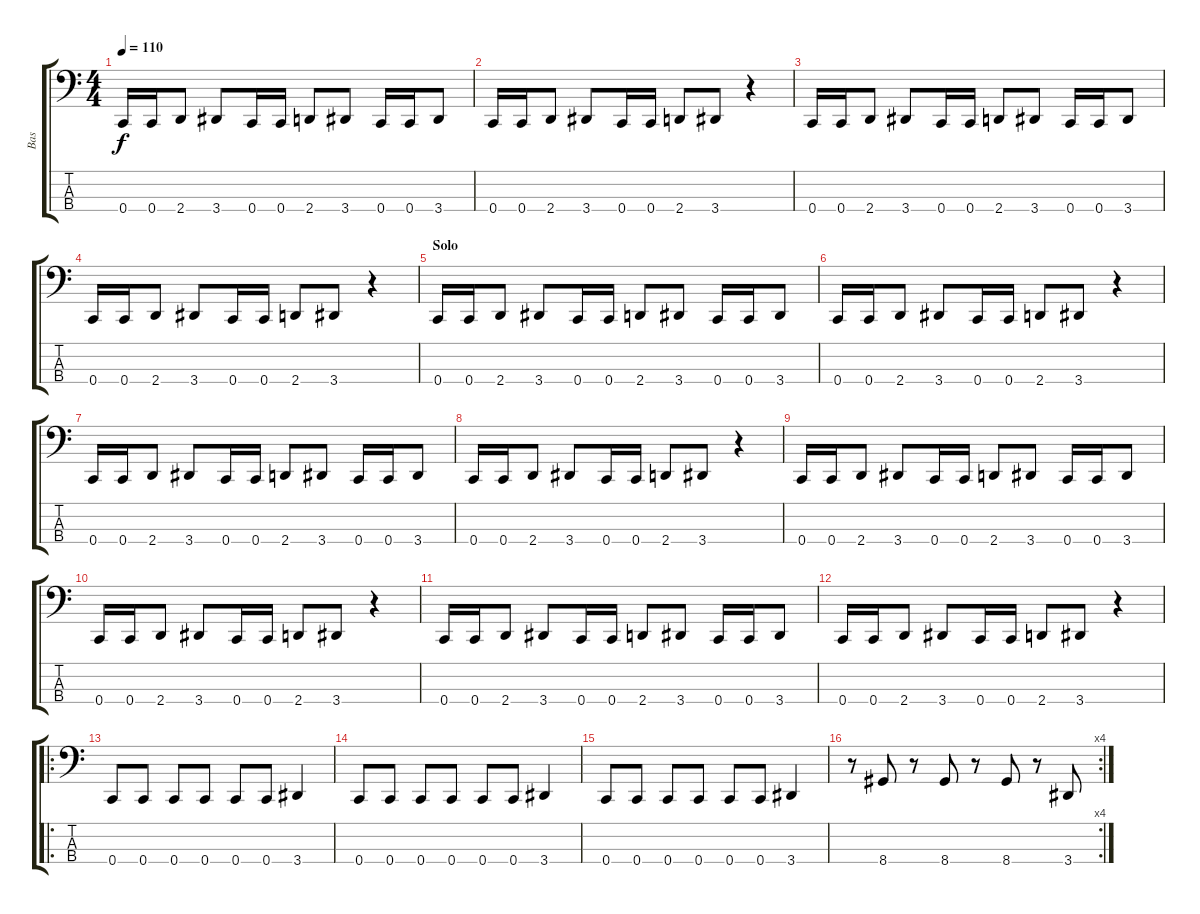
\track ("Bas" "Bas") {instrument electricbasspick}
\staff {score tabs}
\tuning (F2 C2 G1 C1) {hide}
\ts (4 4)
\tempo 110
\clef f4
\ks c
0.4.16{dy f} 0.4.16 2.4.8 3.4.8 0.4.16 0.4.16 2.4.8 3.4.8 0.4.16 0.4.16 3.4.8 |
0.4.16 0.4.16 2.4.8 3.4.8 0.4.16 0.4.16 2.4.8 3.4.8 r.4 |
0.4.16 0.4.16 2.4.8 3.4.8 0.4.16 0.4.16 2.4.8 3.4.8 0.4.16 0.4.16 3.4.8 |
0.4.16 0.4.16 2.4.8 3.4.8 0.4.16 0.4.16 2.4.8 3.4.8 r.4 |
\section ("" "Solo")
0.4.16 0.4.16 2.4.8 3.4.8 0.4.16 0.4.16 2.4.8 3.4.8 0.4.16 0.4.16 3.4.8 |
0.4.16 0.4.16 2.4.8 3.4.8 0.4.16 0.4.16 2.4.8 3.4.8 r.4 |
0.4.16 0.4.16 2.4.8 3.4.8 0.4.16 0.4.16 2.4.8 3.4.8 0.4.16 0.4.16 3.4.8 |
0.4.16 0.4.16 2.4.8 3.4.8 0.4.16 0.4.16 2.4.8 3.4.8 r.4 |
0.4.16 0.4.16 2.4.8 3.4.8 0.4.16 0.4.16 2.4.8 3.4.8 0.4.16 0.4.16 3.4.8 |
0.4.16 0.4.16 2.4.8 3.4.8 0.4.16 0.4.16 2.4.8 3.4.8 r.4 |
0.4.16 0.4.16 2.4.8 3.4.8 0.4.16 0.4.16 2.4.8 3.4.8 0.4.16 0.4.16 3.4.8 |
0.4.16 0.4.16 2.4.8 3.4.8 0.4.16 0.4.16 2.4.8 3.4.8 r.4 |
\ro
0.4.8 0.4.8 0.4.8 0.4.8 0.4.8 0.4.8 3.4.4 |
0.4.8 0.4.8 0.4.8 0.4.8 0.4.8 0.4.8 3.4.4 |
0.4.8 0.4.8 0.4.8 0.4.8 0.4.8 0.4.8 3.4.4 |
\rc 4
r.8 8.4.8 r.8 8.4.8 r.8 8.4.8 r.8 3.4.8
